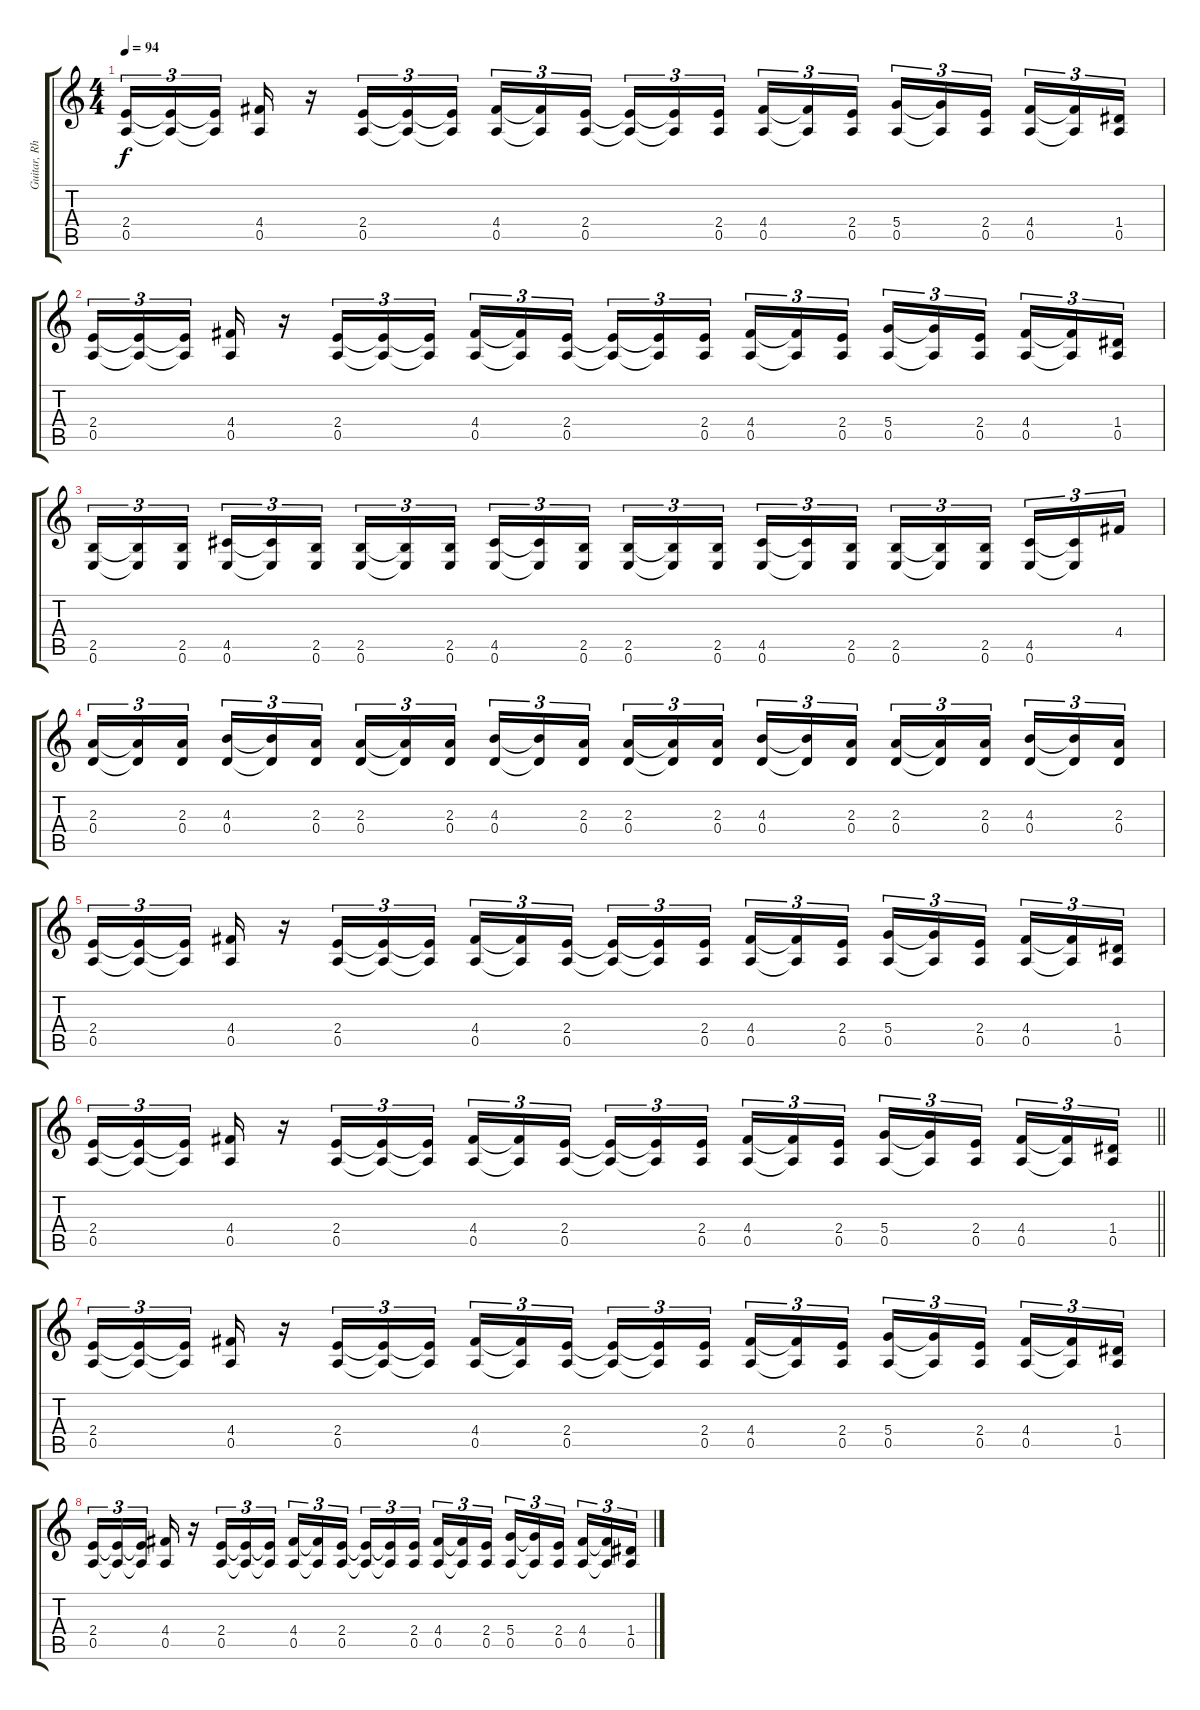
\track ("Guitar, Rhythm" "Guitar, Rh") {instrument overdrivenguitar}
\staff {score tabs}
\tuning (E4 B3 G3 D3 A2 E2) {hide}
\ts (4 4)
\tempo 94
\clef g2
\ks c
(2.4 0.5).16{tu (3 2) dy f} (2.4{t} 0.5{t}).16{tu (3 2)} (2.4{t} 0.5{t}).16{tu (3 2) beam splitsecondary} (4.4 0.5).16 r.16 (2.4 0.5).16{tu (3 2)} (2.4{t} 0.5{t}).16{tu (3 2)} (2.4{t} 0.5{t}).16{tu (3 2) beam splitsecondary} (4.4 0.5).16{tu (3 2)} (4.4{t} 0.5{t}).16{tu (3 2)} (2.4 0.5).16{tu (3 2)} (2.4{t} 0.5{t}).16{tu (3 2)} (2.4{t} 0.5{t}).16{tu (3 2)} (2.4 0.5).16{tu (3 2) beam splitsecondary} (4.4 0.5).16{tu (3 2)} (4.4{t} 0.5{t}).16{tu (3 2)} (2.4 0.5).16{tu (3 2)} (5.4 0.5).16{tu (3 2)} (5.4{t} 0.5{t}).16{tu (3 2)} (2.4 0.5).16{tu (3 2) beam splitsecondary} (4.4 0.5).16{tu (3 2)} (4.4{t} 0.5{t}).16{tu (3 2)} (1.4 0.5).16{tu (3 2)} |
(2.4 0.5).16{tu (3 2)} (2.4{t} 0.5{t}).16{tu (3 2)} (2.4{t} 0.5{t}).16{tu (3 2) beam splitsecondary} (4.4 0.5).16 r.16 (2.4 0.5).16{tu (3 2)} (2.4{t} 0.5{t}).16{tu (3 2)} (2.4{t} 0.5{t}).16{tu (3 2) beam splitsecondary} (4.4 0.5).16{tu (3 2)} (4.4{t} 0.5{t}).16{tu (3 2)} (2.4 0.5).16{tu (3 2)} (2.4{t} 0.5{t}).16{tu (3 2)} (2.4{t} 0.5{t}).16{tu (3 2)} (2.4 0.5).16{tu (3 2) beam splitsecondary} (4.4 0.5).16{tu (3 2)} (4.4{t} 0.5{t}).16{tu (3 2)} (2.4 0.5).16{tu (3 2)} (5.4 0.5).16{tu (3 2)} (5.4{t} 0.5{t}).16{tu (3 2)} (2.4 0.5).16{tu (3 2) beam splitsecondary} (4.4 0.5).16{tu (3 2)} (4.4{t} 0.5{t}).16{tu (3 2)} (1.4 0.5).16{tu (3 2)} |
(2.5 0.6).16{tu (3 2)} (2.5{t} 0.6{t}).16{tu (3 2)} (2.5 0.6).16{tu (3 2) beam splitsecondary} (4.5 0.6).16{tu (3 2)} (4.5{t} 0.6{t}).16{tu (3 2)} (2.5 0.6).16{tu (3 2)} (2.5 0.6).16{tu (3 2)} (2.5{t} 0.6{t}).16{tu (3 2)} (2.5 0.6).16{tu (3 2) beam splitsecondary} (4.5 0.6).16{tu (3 2)} (4.5{t} 0.6{t}).16{tu (3 2)} (2.5 0.6).16{tu (3 2)} (2.5 0.6).16{tu (3 2)} (2.5{t} 0.6{t}).16{tu (3 2)} (2.5 0.6).16{tu (3 2) beam splitsecondary} (4.5 0.6).16{tu (3 2)} (4.5{t} 0.6{t}).16{tu (3 2)} (2.5 0.6).16{tu (3 2)} (2.5 0.6).16{tu (3 2)} (2.5{t} 0.6{t}).16{tu (3 2)} (2.5 0.6).16{tu (3 2) beam splitsecondary} (4.5 0.6).16{tu (3 2)} (4.5{t} 0.6{t}).16{tu (3 2)} 4.4.16{tu (3 2)} |
(2.3 0.4).16{tu (3 2)} (2.3{t} 0.4{t}).16{tu (3 2)} (2.3 0.4).16{tu (3 2) beam splitsecondary} (4.3 0.4).16{tu (3 2)} (4.3{t} 0.4{t}).16{tu (3 2)} (2.3 0.4).16{tu (3 2)} (2.3 0.4).16{tu (3 2)} (2.3{t} 0.4{t}).16{tu (3 2)} (2.3 0.4).16{tu (3 2) beam splitsecondary} (4.3 0.4).16{tu (3 2)} (4.3{t} 0.4{t}).16{tu (3 2)} (2.3 0.4).16{tu (3 2)} (2.3 0.4).16{tu (3 2)} (2.3{t} 0.4{t}).16{tu (3 2)} (2.3 0.4).16{tu (3 2) beam splitsecondary} (4.3 0.4).16{tu (3 2)} (4.3{t} 0.4{t}).16{tu (3 2)} (2.3 0.4).16{tu (3 2)} (2.3 0.4).16{tu (3 2)} (2.3{t} 0.4{t}).16{tu (3 2)} (2.3 0.4).16{tu (3 2) beam splitsecondary} (4.3 0.4).16{tu (3 2)} (4.3{t} 0.4{t}).16{tu (3 2)} (2.3 0.4).16{tu (3 2)} |
(2.4 0.5).16{tu (3 2)} (2.4{t} 0.5{t}).16{tu (3 2)} (2.4{t} 0.5{t}).16{tu (3 2) beam splitsecondary} (4.4 0.5).16 r.16 (2.4 0.5).16{tu (3 2)} (2.4{t} 0.5{t}).16{tu (3 2)} (2.4{t} 0.5{t}).16{tu (3 2) beam splitsecondary} (4.4 0.5).16{tu (3 2)} (4.4{t} 0.5{t}).16{tu (3 2)} (2.4 0.5).16{tu (3 2)} (2.4{t} 0.5{t}).16{tu (3 2)} (2.4{t} 0.5{t}).16{tu (3 2)} (2.4 0.5).16{tu (3 2) beam splitsecondary} (4.4 0.5).16{tu (3 2)} (4.4{t} 0.5{t}).16{tu (3 2)} (2.4 0.5).16{tu (3 2)} (5.4 0.5).16{tu (3 2)} (5.4{t} 0.5{t}).16{tu (3 2)} (2.4 0.5).16{tu (3 2) beam splitsecondary} (4.4 0.5).16{tu (3 2)} (4.4{t} 0.5{t}).16{tu (3 2)} (1.4 0.5).16{tu (3 2)} |
\barLineRight lightlight
(2.4 0.5).16{tu (3 2)} (2.4{t} 0.5{t}).16{tu (3 2)} (2.4{t} 0.5{t}).16{tu (3 2) beam splitsecondary} (4.4 0.5).16 r.16 (2.4 0.5).16{tu (3 2)} (2.4{t} 0.5{t}).16{tu (3 2)} (2.4{t} 0.5{t}).16{tu (3 2) beam splitsecondary} (4.4 0.5).16{tu (3 2)} (4.4{t} 0.5{t}).16{tu (3 2)} (2.4 0.5).16{tu (3 2)} (2.4{t} 0.5{t}).16{tu (3 2)} (2.4{t} 0.5{t}).16{tu (3 2)} (2.4 0.5).16{tu (3 2) beam splitsecondary} (4.4 0.5).16{tu (3 2)} (4.4{t} 0.5{t}).16{tu (3 2)} (2.4 0.5).16{tu (3 2)} (5.4 0.5).16{tu (3 2)} (5.4{t} 0.5{t}).16{tu (3 2)} (2.4 0.5).16{tu (3 2) beam splitsecondary} (4.4 0.5).16{tu (3 2)} (4.4{t} 0.5{t}).16{tu (3 2)} (1.4 0.5).16{tu (3 2)} |
\section ("" "")
(2.4 0.5).16{tu (3 2)} (2.4{t} 0.5{t}).16{tu (3 2)} (2.4{t} 0.5{t}).16{tu (3 2) beam splitsecondary} (4.4 0.5).16 r.16 (2.4 0.5).16{tu (3 2)} (2.4{t} 0.5{t}).16{tu (3 2)} (2.4{t} 0.5{t}).16{tu (3 2) beam splitsecondary} (4.4 0.5).16{tu (3 2)} (4.4{t} 0.5{t}).16{tu (3 2)} (2.4 0.5).16{tu (3 2)} (2.4{t} 0.5{t}).16{tu (3 2)} (2.4{t} 0.5{t}).16{tu (3 2)} (2.4 0.5).16{tu (3 2) beam splitsecondary} (4.4 0.5).16{tu (3 2)} (4.4{t} 0.5{t}).16{tu (3 2)} (2.4 0.5).16{tu (3 2)} (5.4 0.5).16{tu (3 2)} (5.4{t} 0.5{t}).16{tu (3 2)} (2.4 0.5).16{tu (3 2) beam splitsecondary} (4.4 0.5).16{tu (3 2)} (4.4{t} 0.5{t}).16{tu (3 2)} (1.4 0.5).16{tu (3 2)} |
(2.4 0.5).16{tu (3 2)} (2.4{t} 0.5{t}).16{tu (3 2)} (2.4{t} 0.5{t}).16{tu (3 2) beam splitsecondary} (4.4 0.5).16 r.16 (2.4 0.5).16{tu (3 2)} (2.4{t} 0.5{t}).16{tu (3 2)} (2.4{t} 0.5{t}).16{tu (3 2) beam splitsecondary} (4.4 0.5).16{tu (3 2)} (4.4{t} 0.5{t}).16{tu (3 2)} (2.4 0.5).16{tu (3 2)} (2.4{t} 0.5{t}).16{tu (3 2)} (2.4{t} 0.5{t}).16{tu (3 2)} (2.4 0.5).16{tu (3 2) beam splitsecondary} (4.4 0.5).16{tu (3 2)} (4.4{t} 0.5{t}).16{tu (3 2)} (2.4 0.5).16{tu (3 2)} (5.4 0.5).16{tu (3 2)} (5.4{t} 0.5{t}).16{tu (3 2)} (2.4 0.5).16{tu (3 2) beam splitsecondary} (4.4 0.5).16{tu (3 2)} (4.4{t} 0.5{t}).16{tu (3 2)} (1.4 0.5).16{tu (3 2)}
